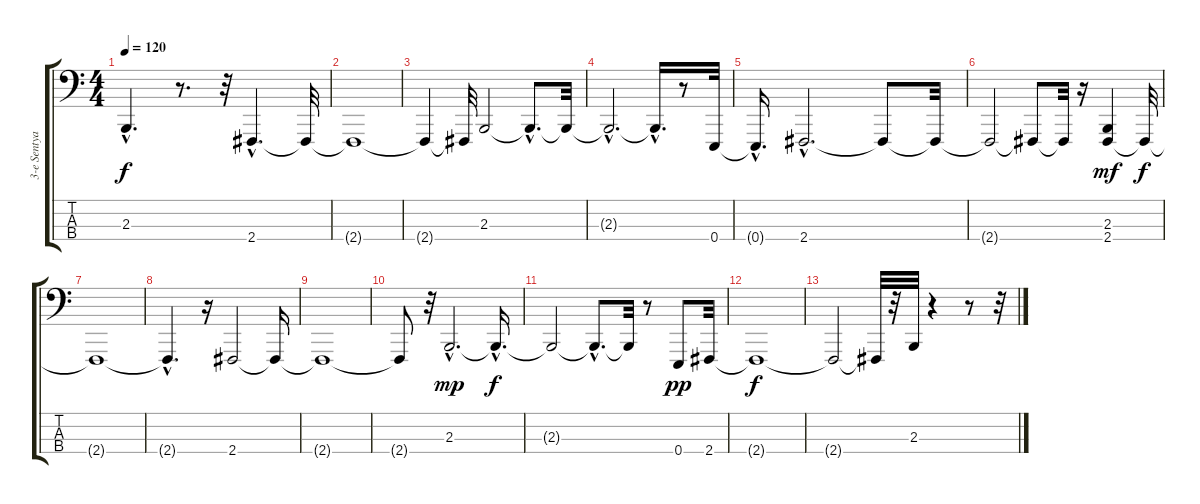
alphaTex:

\track ("3-e Sentyabrya - M.Shufutinsky" "3-e Sentya") {instrument acousticgrandpiano}
\staff {score tabs}
\tuning (G2 D2 A1 E1) {hide}
\ts (4 4)
\tempo 120
\clef f4
\ks c
2.3{hac t}.4{d dy f} r.8{d} r.32 2.4{hac}.4{d} 2.4{t}.32 |
2.4{t}.1 |
2.4{t}.4 2.4{t}.32 2.3.2 2.3{hac t}.8{d} 2.3{t}.32 |
2.3{hac t}.2{d} 2.3{hac t}.16{d} r.8 0.4.32 |
0.4{hac t}.16{d} 2.4{hac}.2{d} 2.4{t}.8 2.4{t}.32 |
2.4{t}.2 2.4{t}.8 2.4{t}.32 r.16 (2.3 2.4).4{dy mf} 2.4{t}.32{dy f} |
2.4{t}.1 |
2.4{hac t}.4{d} r.16 2.4.2 2.4{t}.16 |
2.4{t}.1 |
2.4{t}.8 r.32 2.3{hac}.2{d dy mp} 2.3{hac t}.16{d dy f} |
2.3{t}.2 2.3{hac t}.8{d} 2.3{t}.32 r.8 0.4.8{dy pp} 2.4.32 |
2.4{t}.1{dy f} |
2.4{t}.2 2.4{t}.32 r.32 2.3.32 r.4 r.8 r.32
